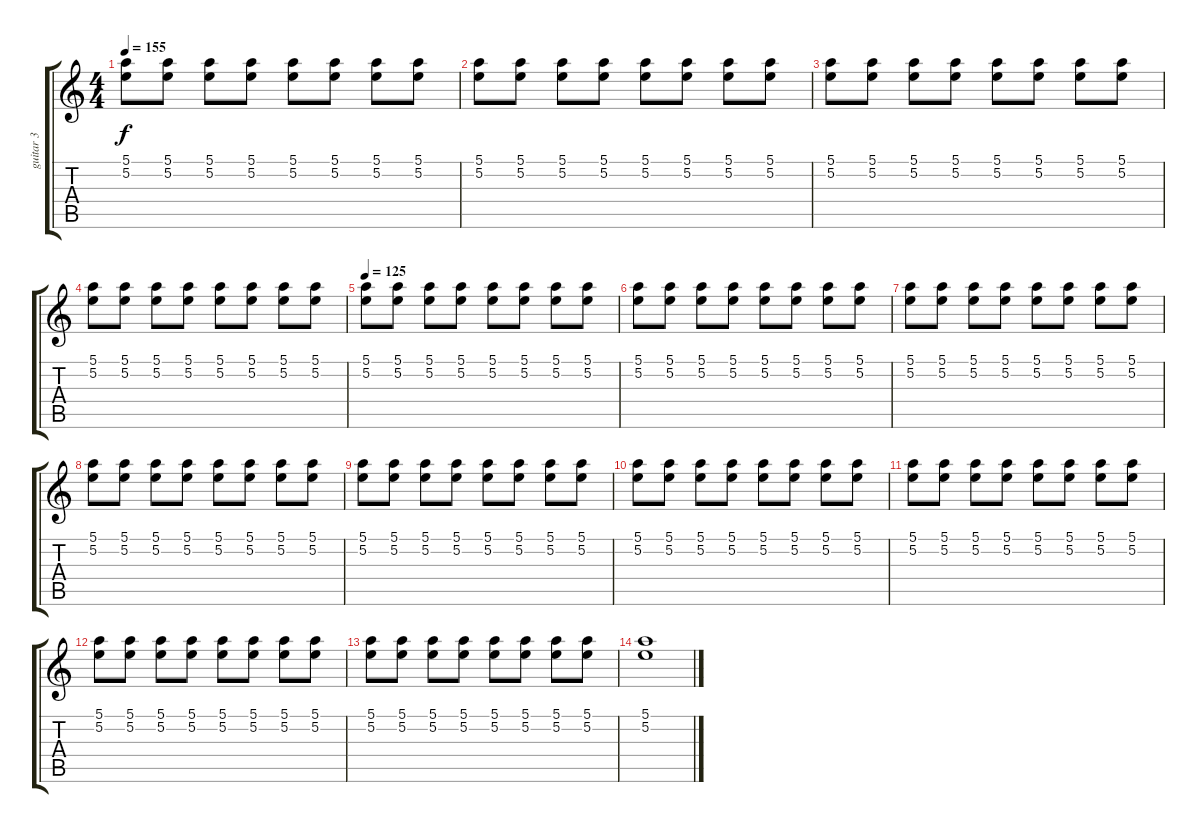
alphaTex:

\track ("guitar 3" "guitar 3") {instrument electricguitarjazz}
\staff {score tabs}
\tuning (E4 B3 G3 D3 A2 E2) {hide}
\ts (4 4)
\tempo 155
\clef g2
\ks c
(5.1 5.2).8{dy f} (5.1 5.2).8 (5.1 5.2).8 (5.1 5.2).8 (5.1 5.2).8 (5.1 5.2).8 (5.1 5.2).8 (5.1 5.2).8 |
(5.1 5.2).8 (5.1 5.2).8 (5.1 5.2).8 (5.1 5.2).8 (5.1 5.2).8 (5.1 5.2).8 (5.1 5.2).8 (5.1 5.2).8 |
(5.1 5.2).8 (5.1 5.2).8 (5.1 5.2).8 (5.1 5.2).8 (5.1 5.2).8 (5.1 5.2).8 (5.1 5.2).8 (5.1 5.2).8 |
(5.1 5.2).8 (5.1 5.2).8 (5.1 5.2).8 (5.1 5.2).8 (5.1 5.2).8 (5.1 5.2).8 (5.1 5.2).8 (5.1 5.2).8 |
\tempo 125
(5.1 5.2).8 (5.1 5.2).8 (5.1 5.2).8 (5.1 5.2).8 (5.1 5.2).8 (5.1 5.2).8 (5.1 5.2).8 (5.1 5.2).8 |
(5.1 5.2).8 (5.1 5.2).8 (5.1 5.2).8 (5.1 5.2).8 (5.1 5.2).8 (5.1 5.2).8 (5.1 5.2).8 (5.1 5.2).8 |
(5.1 5.2).8 (5.1 5.2).8 (5.1 5.2).8 (5.1 5.2).8 (5.1 5.2).8 (5.1 5.2).8 (5.1 5.2).8 (5.1 5.2).8 |
(5.1 5.2).8 (5.1 5.2).8 (5.1 5.2).8 (5.1 5.2).8 (5.1 5.2).8 (5.1 5.2).8 (5.1 5.2).8 (5.1 5.2).8 |
(5.1 5.2).8 (5.1 5.2).8 (5.1 5.2).8 (5.1 5.2).8 (5.1 5.2).8 (5.1 5.2).8 (5.1 5.2).8 (5.1 5.2).8 |
(5.1 5.2).8 (5.1 5.2).8 (5.1 5.2).8 (5.1 5.2).8 (5.1 5.2).8 (5.1 5.2).8 (5.1 5.2).8 (5.1 5.2).8 |
(5.1 5.2).8 (5.1 5.2).8 (5.1 5.2).8 (5.1 5.2).8 (5.1 5.2).8 (5.1 5.2).8 (5.1 5.2).8 (5.1 5.2).8 |
(5.1 5.2).8 (5.1 5.2).8 (5.1 5.2).8 (5.1 5.2).8 (5.1 5.2).8 (5.1 5.2).8 (5.1 5.2).8 (5.1 5.2).8 |
(5.1 5.2).8 (5.1 5.2).8 (5.1 5.2).8 (5.1 5.2).8 (5.1 5.2).8 (5.1 5.2).8 (5.1 5.2).8 (5.1 5.2).8 |
(5.1 5.2).1
